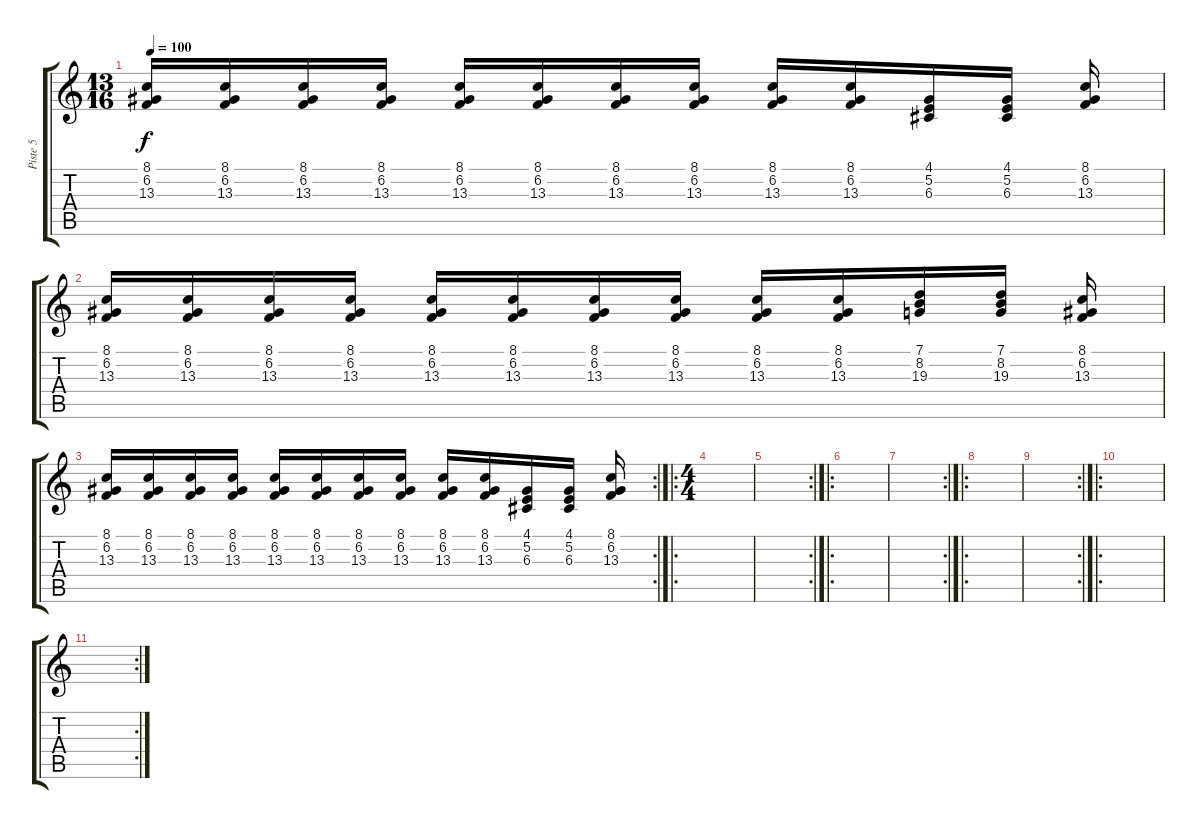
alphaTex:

\track ("Piste 5" "Piste 5") {instrument stringensemble1}
\staff {score tabs}
\tuning (E4 B3 G3 D3 A2 E2) {hide}
\ts (13 16)
\tempo 100
\clef g2
\ks c
(8.1 6.2 13.3).16{dy f} (8.1 6.2 13.3).16 (8.1 6.2 13.3).16 (8.1 6.2 13.3).16 (8.1 6.2 13.3).16 (8.1 6.2 13.3).16 (8.1 6.2 13.3).16 (8.1 6.2 13.3).16 (8.1 6.2 13.3).16 (8.1 6.2 13.3).16 (4.1 5.2 6.3).16 (4.1 5.2 6.3).16 (8.1 6.2 13.3).16 |
(8.1 6.2 13.3).16 (8.1 6.2 13.3).16 (8.1 6.2 13.3).16 (8.1 6.2 13.3).16 (8.1 6.2 13.3).16 (8.1 6.2 13.3).16 (8.1 6.2 13.3).16 (8.1 6.2 13.3).16 (8.1 6.2 13.3).16 (8.1 6.2 13.3).16 (7.1 8.2 19.3).16 (7.1 8.2 19.3).16 (8.1 6.2 13.3).16 |
\rc 2
(8.1 6.2 13.3).16 (8.1 6.2 13.3).16 (8.1 6.2 13.3).16 (8.1 6.2 13.3).16 (8.1 6.2 13.3).16 (8.1 6.2 13.3).16 (8.1 6.2 13.3).16 (8.1 6.2 13.3).16 (8.1 6.2 13.3).16 (8.1 6.2 13.3).16 (4.1 5.2 6.3).16 (4.1 5.2 6.3).16 (8.1 6.2 13.3).16 |
\ro
\ts (4 4)
|
\rc 2
|
\ro
|
\rc 2
|
\ro
|
\rc 2
|
\ro
|
\rc 2
